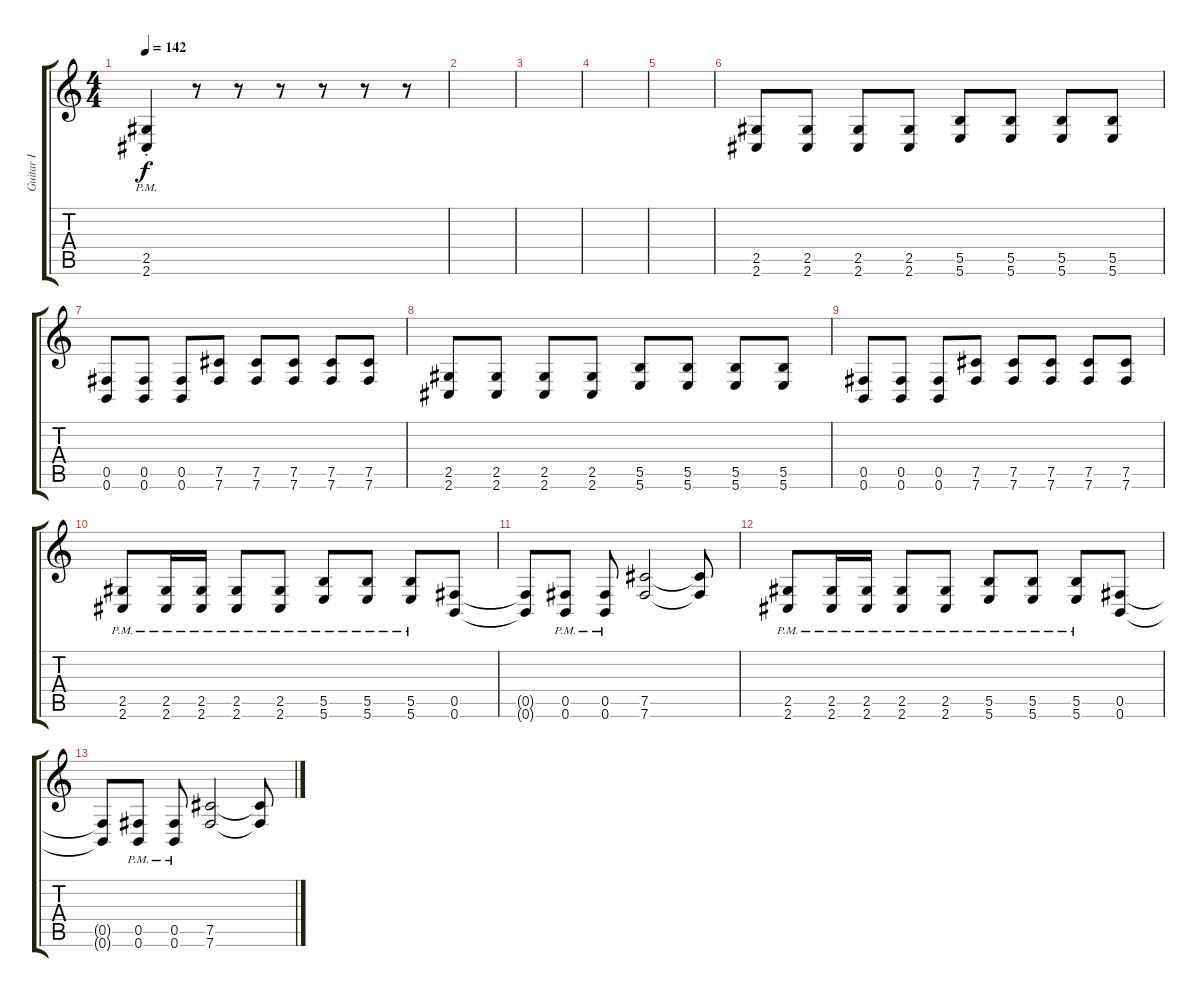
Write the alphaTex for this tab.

\track ("Guitar I" "Guitar I") {instrument distortionguitar}
\staff {score tabs}
\tuning (Db4 Ab3 E3 B2 Gb2 B1) {hide}
\ts (4 4)
\tempo 142
\clef g2
\ks c
(2.5{pm st} 2.6{pm st}).4{dy f} r.8 r.8 r.8 r.8 r.8 r.8 |
|
|
|
|
(2.5 2.6).8 (2.5 2.6).8 (2.5 2.6).8 (2.5 2.6).8 (5.5 5.6).8 (5.5 5.6).8 (5.5 5.6).8 (5.5 5.6).8 |
(0.5 0.6).8 (0.5 0.6).8 (0.5 0.6).8 (7.5 7.6).8 (7.5 7.6).8 (7.5 7.6).8 (7.5 7.6).8 (7.5 7.6).8 |
(2.5 2.6).8 (2.5 2.6).8 (2.5 2.6).8 (2.5 2.6).8 (5.5 5.6).8 (5.5 5.6).8 (5.5 5.6).8 (5.5 5.6).8 |
(0.5 0.6).8 (0.5 0.6).8 (0.5 0.6).8 (7.5 7.6).8 (7.5 7.6).8 (7.5 7.6).8 (7.5 7.6).8 (7.5 7.6).8 |
(2.5{pm} 2.6{pm}).8 (2.5{pm} 2.6{pm}).16 (2.5{pm} 2.6{pm}).16 (2.5{pm} 2.6{pm}).8 (2.5{pm} 2.6{pm}).8 (5.5{pm} 5.6{pm}).8 (5.5{pm} 5.6{pm}).8 (5.5{pm} 5.6{pm}).8 (0.5 0.6).8 |
(0.5{t} 0.6{t}).8 (0.5{pm} 0.6{pm}).8 (0.5{pm} 0.6{pm}).8 (7.5 7.6).2 (7.5{t} 7.6{t}).8 |
(2.5{pm} 2.6{pm}).8 (2.5{pm} 2.6{pm}).16 (2.5{pm} 2.6{pm}).16 (2.5{pm} 2.6{pm}).8 (2.5{pm} 2.6{pm}).8 (5.5{pm} 5.6{pm}).8 (5.5{pm} 5.6{pm}).8 (5.5{pm} 5.6{pm}).8 (0.5 0.6).8 |
(0.5{t} 0.6{t}).8 (0.5{pm} 0.6{pm}).8 (0.5{pm} 0.6{pm}).8 (7.5 7.6).2 (7.5{t} 7.6{t}).8
